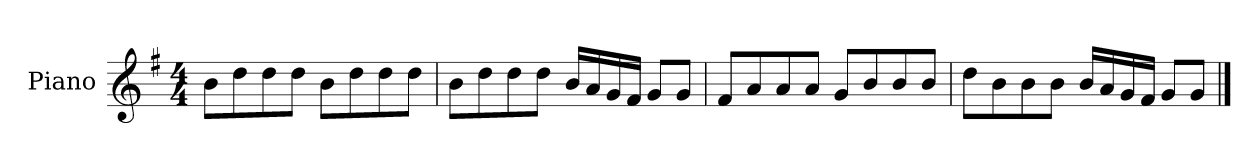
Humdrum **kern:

**kern
*part1
*staff1
*I"Piano
*I'P-no
*clefG2
*k[f#]
*M4/4
*MM90
=1
8b\L
8dd\
8dd\
8dd\J
8b\L
8dd\
8dd\
8dd\J
=2
8b\L
8dd\
8dd\
8dd\J
16b/LL
16a/
16g/
16f#/JJ
8g/L
8g/J
=3
8f#/L
8a/
8a/
8a/J
8g/L
8b/
8b/
8b/J
=4
8dd\L
8b\
8b\
8b\J
16b/LL
16a/
16g/
16f#/JJ
8g/L
8g/J
==
*-
